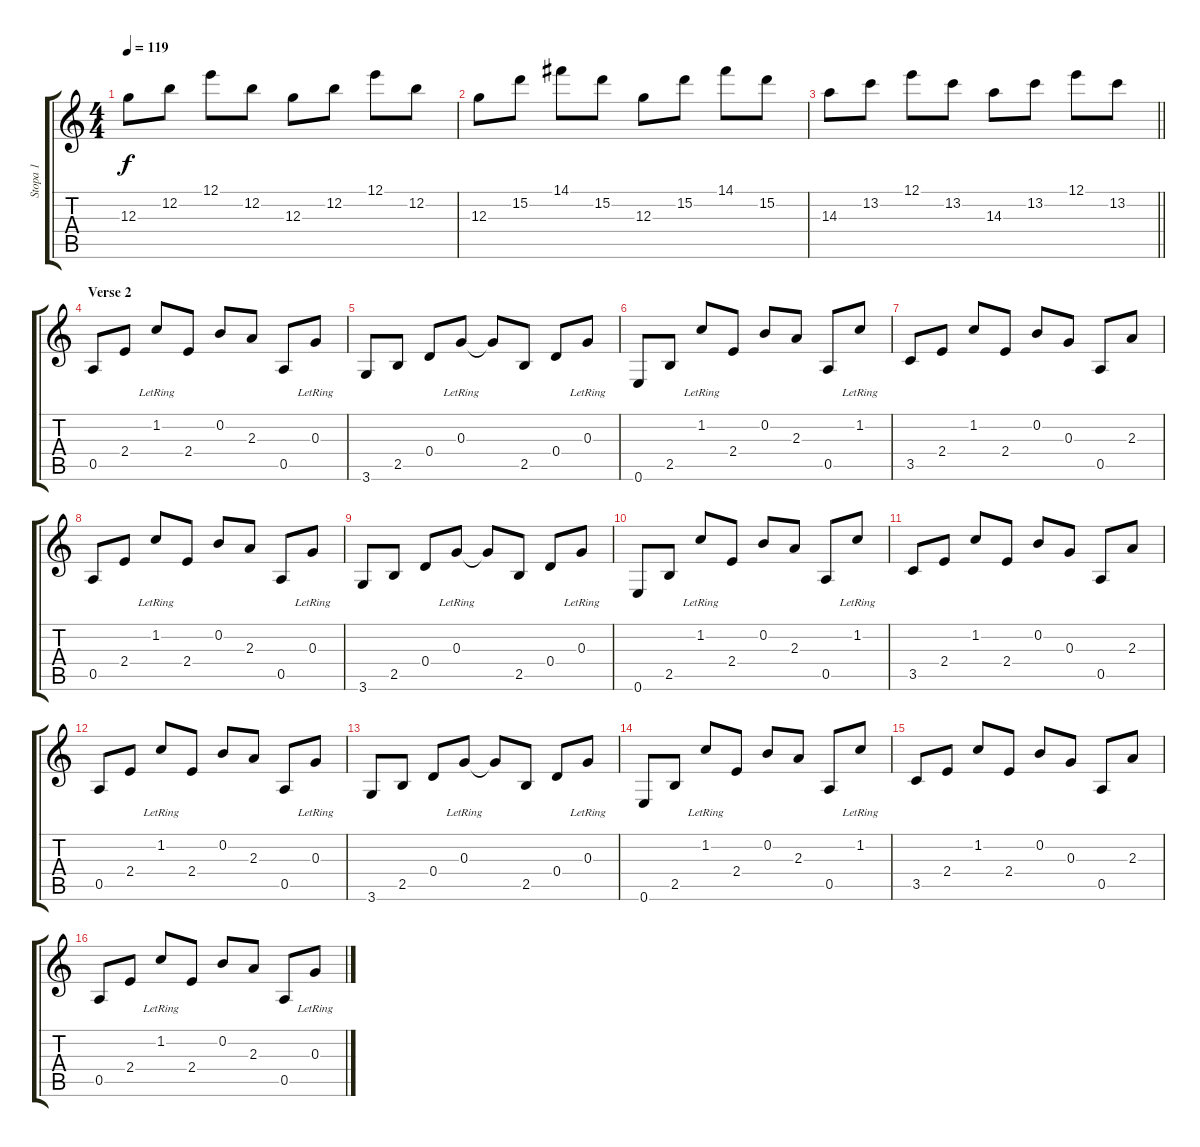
\track ("Stopa 1" "Stopa 1") {instrument acousticguitarsteel}
\staff {score tabs}
\tuning (E4 B3 G3 D3 A2 E2) {hide}
\ts (4 4)
\tempo 119
\clef g2
\ks c
12.3.8{dy f} 12.2.8 12.1.8 12.2.8 12.3.8 12.2.8 12.1.8 12.2.8 |
12.3.8 15.2.8 14.1.8 15.2.8 12.3.8 15.2.8 14.1.8 15.2.8 |
\barLineRight lightlight
14.3.8 13.2.8 12.1.8 13.2.8 14.3.8 13.2.8 12.1.8 13.2.8 |
\section ("" "Verse 2")
0.5.8 2.4.8 1.2{lr}.8 2.4.8 0.2.8 2.3.8 0.5.8 0.3{lr}.8 |
3.6.8 2.5.8 0.4.8 0.3{lr}.8 0.3{t}.8 2.5.8 0.4.8 0.3{lr}.8 |
0.6.8 2.5.8 1.2{lr}.8 2.4.8 0.2.8 2.3.8 0.5.8 1.2{lr}.8 |
3.5.8 2.4.8 1.2.8 2.4.8 0.2.8 0.3.8 0.5.8 2.3.8 |
0.5.8 2.4.8 1.2{lr}.8 2.4.8 0.2.8 2.3.8 0.5.8 0.3{lr}.8 |
3.6.8 2.5.8 0.4.8 0.3{lr}.8 0.3{t}.8 2.5.8 0.4.8 0.3{lr}.8 |
0.6.8 2.5.8 1.2{lr}.8 2.4.8 0.2.8 2.3.8 0.5.8 1.2{lr}.8 |
3.5.8 2.4.8 1.2.8 2.4.8 0.2.8 0.3.8 0.5.8 2.3.8 |
0.5.8 2.4.8 1.2{lr}.8 2.4.8 0.2.8 2.3.8 0.5.8 0.3{lr}.8 |
3.6.8 2.5.8 0.4.8 0.3{lr}.8 0.3{t}.8 2.5.8 0.4.8 0.3{lr}.8 |
0.6.8 2.5.8 1.2{lr}.8 2.4.8 0.2.8 2.3.8 0.5.8 1.2{lr}.8 |
3.5.8 2.4.8 1.2.8 2.4.8 0.2.8 0.3.8 0.5.8 2.3.8 |
0.5.8 2.4.8 1.2{lr}.8 2.4.8 0.2.8 2.3.8 0.5.8 0.3{lr}.8
